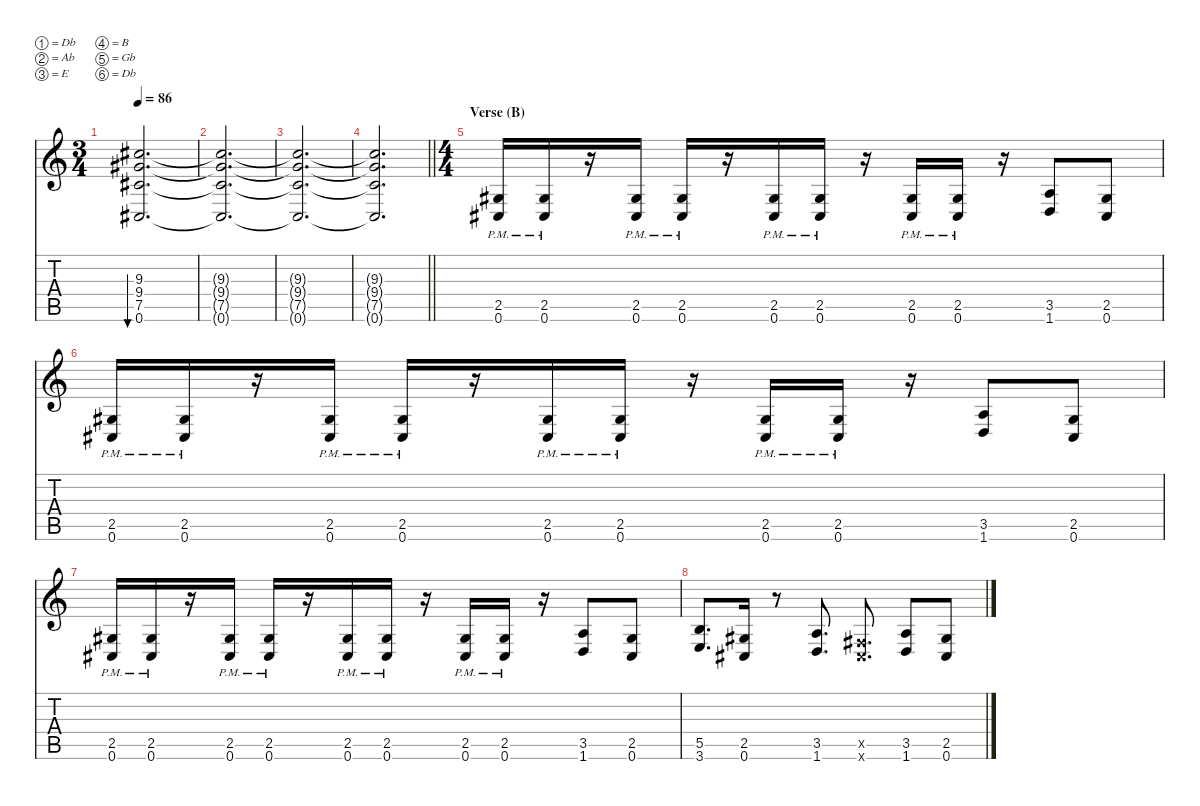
\defaultSystemsLayout 4
\hideDynamics
\bracketExtendMode nobrackets
\singleTrackTrackNamePolicy hidden
\multiTrackTrackNamePolicy hidden
\otherSystemsTrackNameOrientation horizontal
\track ("Rythm Guitar (L)" "od.guit.") {mute instrument overdrivenguitar}
\staff {score tabs}
\tuning (Db4 Ab3 E3 B2 Gb2 Db2)
\ts (3 4)
\tempo 86
\clef g2
\ks c
(9.3{acc #} 9.4{acc #} 7.5{acc #} 0.6{acc #}).2{d bu 240 dy f beam Up} |
(9.3{t acc #} 9.4{t acc #} 7.5{t acc #} 0.6{t acc #}).2{d beam Up} |
(9.3{t acc #} 9.4{t acc #} 7.5{t acc #} 0.6{t acc #}).2{d beam Up} |
\barLineRight lightlight
(9.3{t acc #} 9.4{t acc #} 7.5{t acc #} 0.6{t acc #}).2{d beam Up} |
\ts (4 4)
\beaming (8 2 2 2 2)
\section ("" "Verse (B)")
(2.5{pm acc #} 0.6{pm acc #}).16{beam Up} (2.5{pm acc #} 0.6{pm acc #}).16{beam Up} r.16{beam Up} (2.5{pm acc #} 0.6{pm acc #}).16{beam Up} (2.5{pm acc #} 0.6{pm acc #}).16{beam Up} r.16{beam Up} (2.5{pm acc #} 0.6{pm acc #}).16{beam Up} (2.5{pm acc #} 0.6{pm acc #}).16{beam Up} r.16{beam Up} (2.5{pm acc #} 0.6{pm acc #}).16{beam Up} (2.5{pm acc #} 0.6{pm acc #}).16{beam Up} r.16{beam Up} (3.5 1.6).8{beam Up} (2.5{acc #} 0.6{acc #}).8{beam Up} |
(2.5{pm acc #} 0.6{pm acc #}).16{beam Up} (2.5{pm acc #} 0.6{pm acc #}).16{beam Up} r.16{beam Up} (2.5{pm acc #} 0.6{pm acc #}).16{beam Up} (2.5{pm acc #} 0.6{pm acc #}).16{beam Up} r.16{beam Up} (2.5{pm acc #} 0.6{pm acc #}).16{beam Up} (2.5{pm acc #} 0.6{pm acc #}).16{beam Up} r.16{beam Up} (2.5{pm acc #} 0.6{pm acc #}).16{beam Up} (2.5{pm acc #} 0.6{pm acc #}).16{beam Up} r.16{beam Up} (3.5 1.6).8{beam Up} (2.5{acc #} 0.6{acc #}).8{beam Up} |
(2.5{pm acc #} 0.6{pm acc #}).16{beam Up} (2.5{pm acc #} 0.6{pm acc #}).16{beam Up} r.16{beam Up} (2.5{pm acc #} 0.6{pm acc #}).16{beam Up} (2.5{pm acc #} 0.6{pm acc #}).16{beam Up} r.16{beam Up} (2.5{pm acc #} 0.6{pm acc #}).16{beam Up} (2.5{pm acc #} 0.6{pm acc #}).16{beam Up} r.16{beam Up} (2.5{pm acc #} 0.6{pm acc #}).16{beam Up} (2.5{pm acc #} 0.6{pm acc #}).16{beam Up} r.16{beam Up} (3.5 1.6).8{beam Up} (2.5{acc #} 0.6{acc #}).8{beam Up} |
(5.5 3.6).8{d beam Up} (2.5{acc #} 0.6{acc #}).16{beam Up} r.8{beam Up} (3.5 1.6).8{d beam Up} (0.5{x acc #} 0.6{x acc #}).8{d beam Up} (3.5 1.6).8{beam Up} (2.5{acc #} 0.6{acc #}).8{beam Up}
